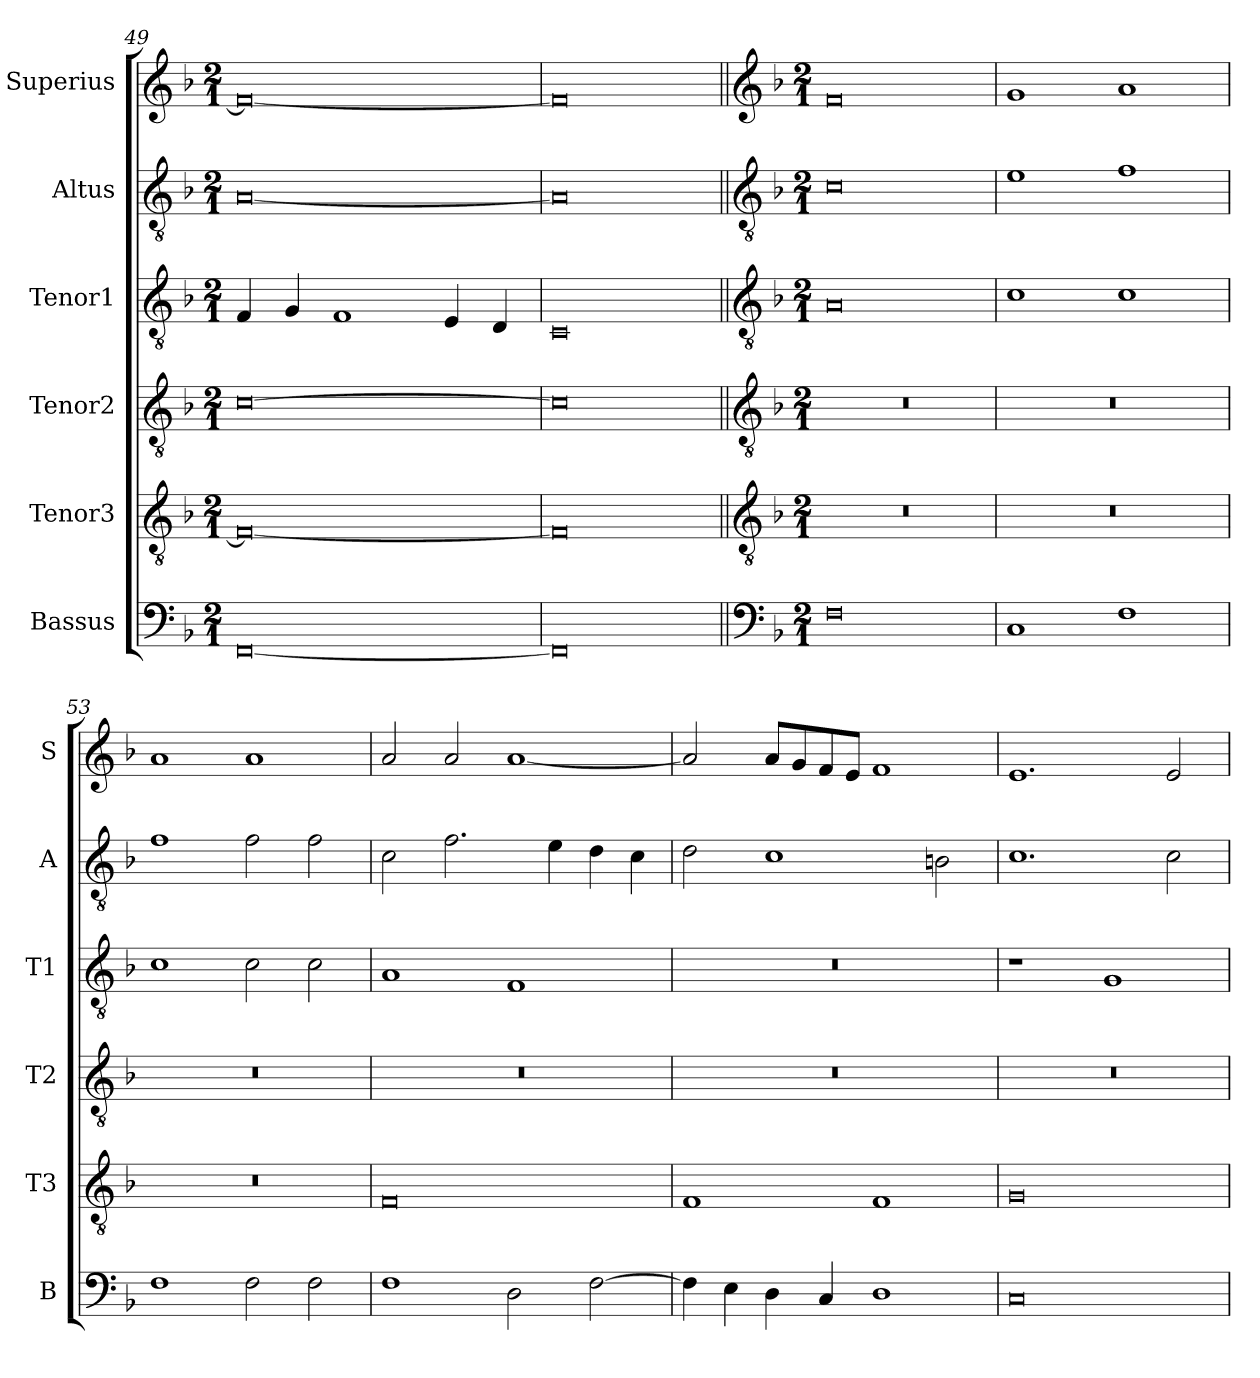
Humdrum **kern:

**kern	**kern	**kern	**kern	**kern	**kern
*part6	*part5	*part4	*part3	*part2	*part1
*staff6	*staff5	*staff4	*staff3	*staff2	*staff1
*I"Bassus	*I"Tenor3	*I"Tenor2	*I"Tenor1	*I"Altus	*I"Superius
*I'B	*I'T3	*I'T2	*I'T1	*I'A	*I'S
*clefF4	*clefGv2	*clefGv2	*clefGv2	*clefGv2	*clefG2
*k[b-]	*k[b-]	*k[b-]	*k[b-]	*k[b-]	*k[b-]
*M2/1	*M2/1	*M2/1	*M2/1	*M2/1	*M2/1
=49	=49	=49	=49	=49	=49
[0FF	0F_	[0c	4F/	[0A	0f_
.	.	.	4G/	.	.
.	.	.	1F	.	.
.	.	.	4E/	.	.
.	.	.	4D/	.	.
=50	=50	=50	=50	=50	=50
0FF]	0F]	0c]	0C	0A]	0f]
!!LO:LB:g=z
=51||	=51||	=51||	=51||	=51||	=51||
*clefF4	*clefGv2	*clefGv2	*clefGv2	*clefGv2	*clefG2
*k[b-]	*k[b-]	*k[b-]	*k[b-]	*k[b-]	*k[b-]
*M2/1	*M2/1	*M2/1	*M2/1	*M2/1	*M2/1
0F	0r	0r	0A	0c	0f
=52	=52	=52	=52	=52	=52
1C	0r	0r	1c	1e	1g
1F	.	.	1c	1f	1a
=53	=53	=53	=53	=53	=53
1F	0r	0r	1c	1f	1a
2F\	.	.	2c\	2f\	1a
2F\	.	.	2c\	2f\	.
=54	=54	=54	=54	=54	=54
1F	0F	0r	1A	2c\	2a/
.	.	.	.	2.f\	2a/
2D\	.	.	1F	.	[1a
.	.	.	.	4e\	.
[2F\	.	.	.	4d\	.
.	.	.	.	4c\	.
=55	=55	=55	=55	=55	=55
4F\]	1F	0r	0r	2d\	2a/]
4E\	.	.	.	.	.
4D\	.	.	.	1c	8a/L
.	.	.	.	.	8g/
4C/	.	.	.	.	8f/
.	.	.	.	.	8e/J
1D	1F	.	.	.	1f
.	.	.	.	2Bn\	.
=56	=56	=56	=56	=56	=56
0C	0G	0r	1r	1.c	1.e
.	.	.	1G	.	.
.	.	.	.	2c\	2e/
=	=	=	=	=	=
*-	*-	*-	*-	*-	*-
